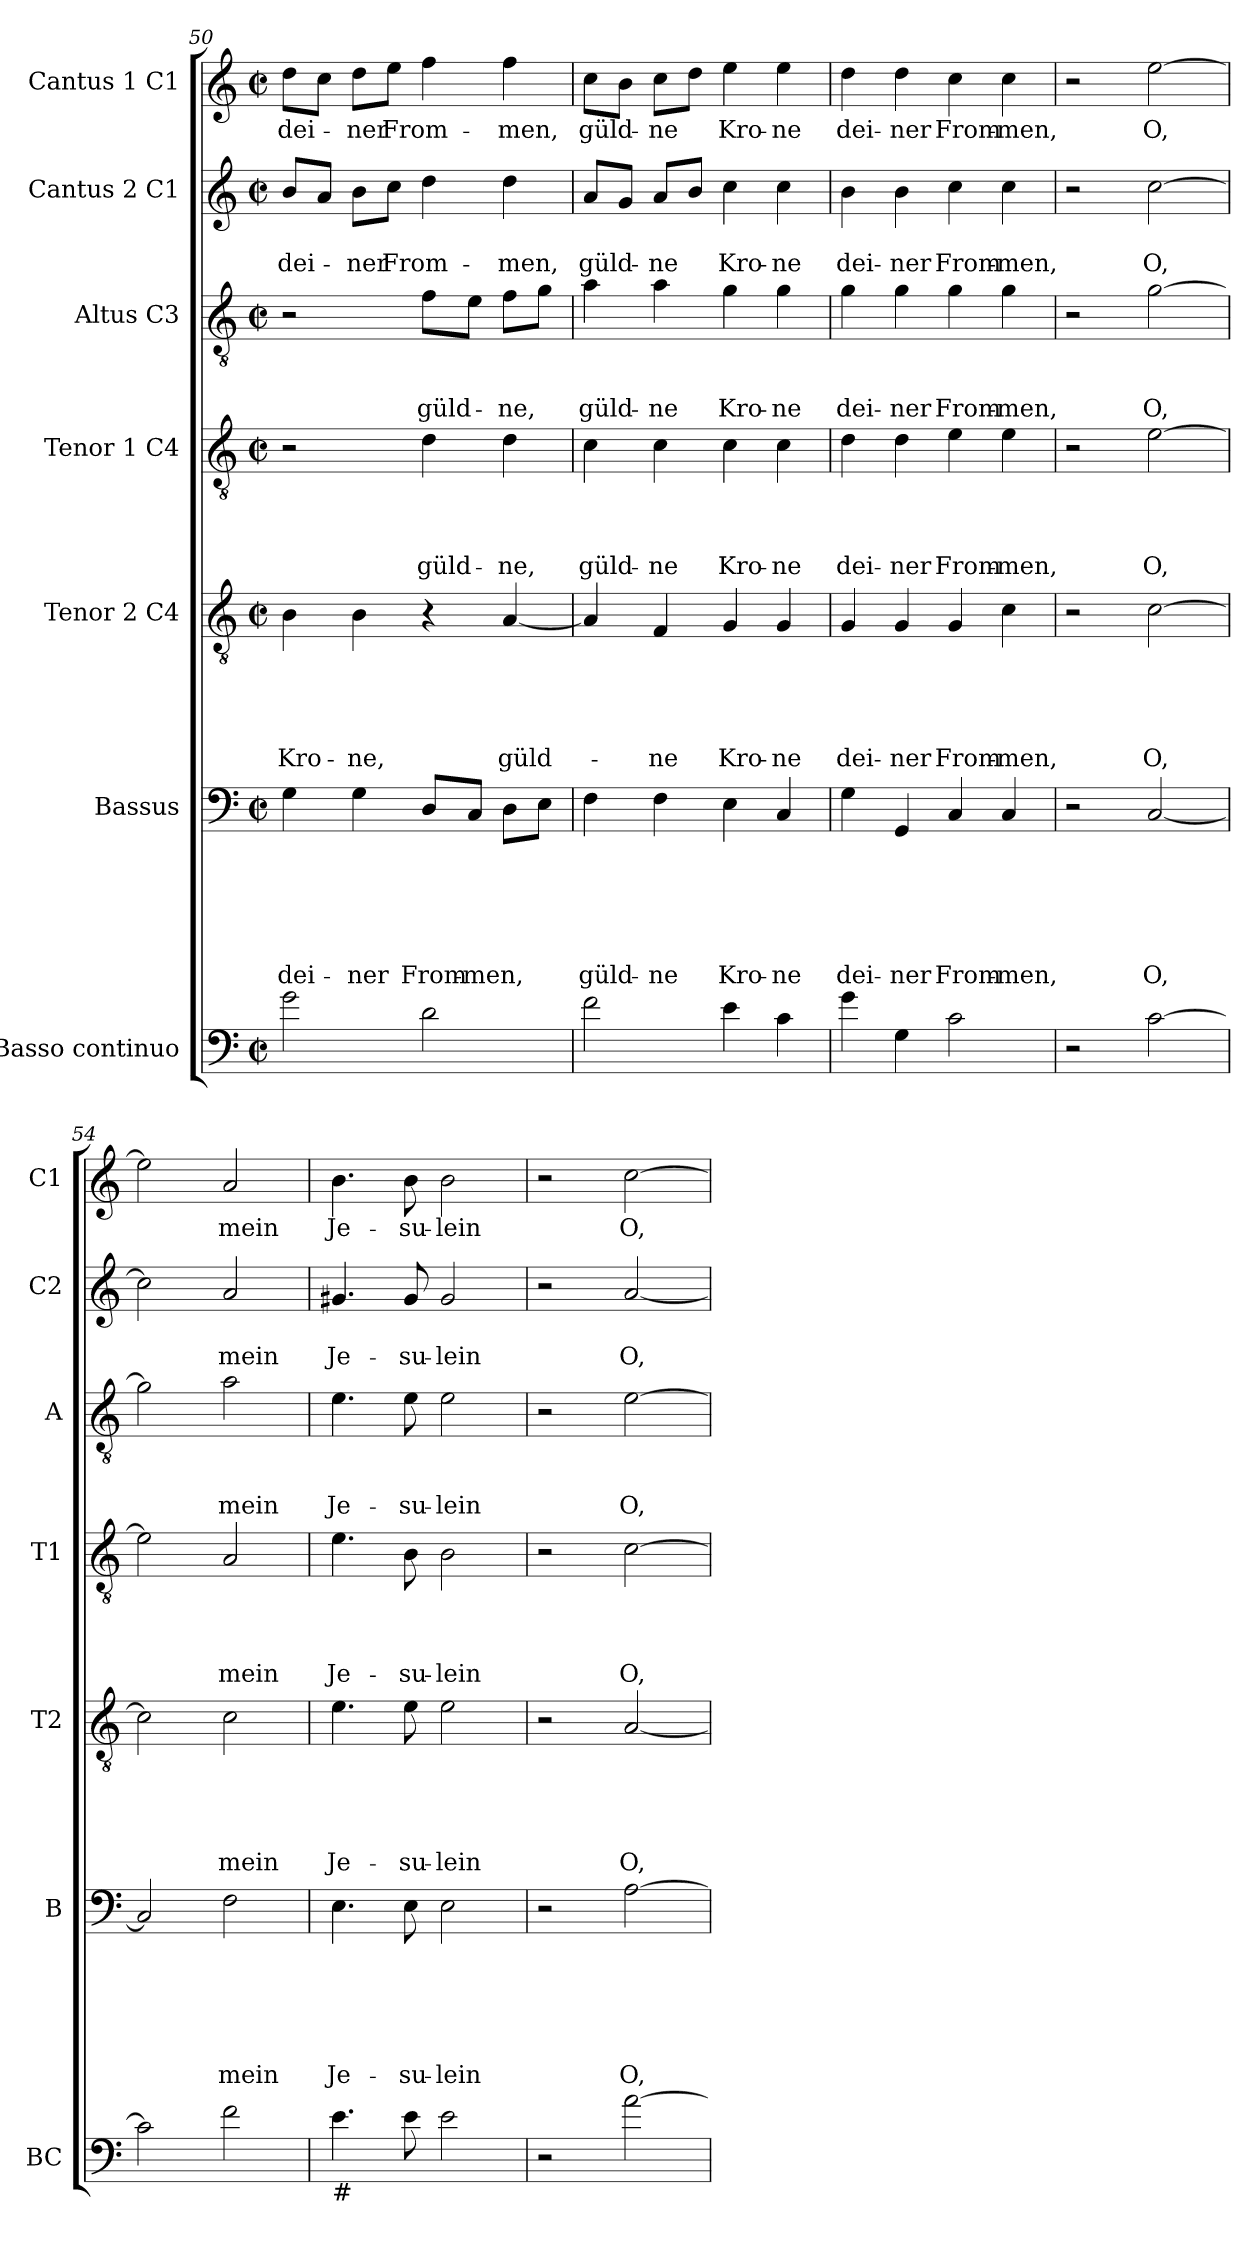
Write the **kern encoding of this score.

**kern	**kern	**text	**text	**text	**text	**text	**text	**kern	**text	**text	**text	**text	**text	**kern	**text	**text	**text	**text	**kern	**text	**text	**text	**kern	**text	**text	**kern	**text
*part7	*part6	*part6	*part6	*part6	*part6	*part6	*part6	*part5	*part5	*part5	*part5	*part5	*part5	*part4	*part4	*part4	*part4	*part4	*part3	*part3	*part3	*part3	*part2	*part2	*part2	*part1	*part1
*staff7	*staff6	*staff6	*staff6	*staff6	*staff6	*staff6	*staff6	*staff5	*staff5	*staff5	*staff5	*staff5	*staff5	*staff4	*staff4	*staff4	*staff4	*staff4	*staff3	*staff3	*staff3	*staff3	*staff2	*staff2	*staff2	*staff1	*staff1
*I"Basso continuo	*I"Bassus	*	*	*	*	*	*	*I"Tenor 2 C4	*	*	*	*	*	*I"Tenor 1 C4	*	*	*	*	*I"Altus C3	*	*	*	*I"Cantus 2 C1	*	*	*I"Cantus 1 C1	*
*I'BC	*I'B	*	*	*	*	*	*	*I'T2	*	*	*	*	*	*I'T1	*	*	*	*	*I'A	*	*	*	*I'C2	*	*	*I'C1	*
!!LO:LB:g=z
*clefF4	*clefF4	*	*	*	*	*	*	*clefGv2	*	*	*	*	*	*clefGv2	*	*	*	*	*clefGv2	*	*	*	*clefG2	*	*	*clefG2	*
*ITrd7c12	*	*	*	*	*	*	*	*	*	*	*	*	*	*	*	*	*	*	*	*	*	*	*	*	*	*	*
*k[]	*k[]	*	*	*	*	*	*	*k[]	*	*	*	*	*	*k[]	*	*	*	*	*k[]	*	*	*	*k[]	*	*	*k[]	*
*C:	*C:	*	*	*	*	*	*	*C:	*	*	*	*	*	*C:	*	*	*	*	*C:	*	*	*	*C:	*	*	*C:	*
*M2/2	*M2/2	*	*	*	*	*	*	*M2/2	*	*	*	*	*	*M2/2	*	*	*	*	*M2/2	*	*	*	*M2/2	*	*	*M2/2	*
*met(c|)	*met(c|)	*	*	*	*	*	*	*met(c|)	*	*	*	*	*	*met(c|)	*	*	*	*	*met(c|)	*	*	*	*met(c|)	*	*	*met(c|)	*
=50	=50	=50	=50	=50	=50	=50	=50	=50	=50	=50	=50	=50	=50	=50	=50	=50	=50	=50	=50	=50	=50	=50	=50	=50	=50	=50	=50
!	!	!	!	!	!	!	!LO:LY:b	!	!	!	!	!	!LO:LY:b	!	!	!	!	!	!	!	!	!	!	!	!LO:LY:b	!	!LO:LY:b
2G\	4G\	.	.	.	.	.	dei-	4B\	.	.	.	.	Kro-	2r	.	.	.	.	2r	.	.	.	8b/L	.	dei-	8dd\L	dei-
.	.	.	.	.	.	.	.	.	.	.	.	.	.	.	.	.	.	.	.	.	.	.	8a/J	.	.	8cc\J	.
!	!	!	!	!	!	!	!LO:LY:b	!	!	!	!	!	!LO:LY:b	!	!	!	!	!	!	!	!	!	!	!	!LO:LY:b	!	!LO:LY:b
.	4G\	.	.	.	.	.	-ner	4B\	.	.	.	.	-ne,	.	.	.	.	.	.	.	.	.	8b\L	.	-ner	8dd\L	-ner
!	!	!	!	!	!	!	!	!	!	!	!	!	!	!	!	!	!	!	!	!	!	!	!	!	!LO:LY:b	!	!LO:LY:b
.	.	.	.	.	.	.	.	.	.	.	.	.	.	.	.	.	.	.	.	.	.	.	8cc\J	.	From-	8ee\J	From-
!	!	!	!	!	!	!	!LO:LY:b	!	!	!	!	!	!	!	!	!	!	!LO:LY:b	!	!	!	!LO:LY:b	!	!	!	!	!
2D\	8D/L	.	.	.	.	.	From-	4r	.	.	.	.	.	4d\	.	.	.	güld-	8f\L	.	.	güld-	4dd\	.	.	4ff\	.
!	!	!	!	!	!	!	!LO:LY:b	!	!	!	!	!	!	!	!	!	!	!	!	!	!	!	!	!	!	!	!
.	8C/J	.	.	.	.	.	-men,	.	.	.	.	.	.	.	.	.	.	.	8e\J	.	.	.	.	.	.	.	.
!	!	!	!	!	!	!	!	!	!	!	!	!	!LO:LY:b	!	!	!	!	!LO:LY:b	!	!	!	!LO:LY:b	!	!	!LO:LY:b	!	!LO:LY:b
.	8D\L	.	.	.	.	.	.	[<4A/	.	.	.	.	güld-	4d\	.	.	.	-ne,	8f\L	.	.	-ne,	4dd\	.	-men,	4ff\	-men,
.	8E\J	.	.	.	.	.	.	.	.	.	.	.	.	.	.	.	.	.	8g\J	.	.	.	.	.	.	.	.
=51	=51	=51	=51	=51	=51	=51	=51	=51	=51	=51	=51	=51	=51	=51	=51	=51	=51	=51	=51	=51	=51	=51	=51	=51	=51	=51	=51
!	!	!	!	!	!	!	!LO:LY:b	!	!	!	!	!	!	!	!	!	!	!LO:LY:b	!	!	!	!LO:LY:b	!	!	!LO:LY:b	!	!LO:LY:b
2F\	4F\	.	.	.	.	.	güld-	4A/]	.	.	.	.	.	4c\	.	.	.	güld-	4a\	.	.	güld-	8a/L	.	güld-	8cc\L	güld-
.	.	.	.	.	.	.	.	.	.	.	.	.	.	.	.	.	.	.	.	.	.	.	8g/J	.	.	8b\J	.
!	!	!	!	!	!	!	!LO:LY:b	!	!	!	!	!	!LO:LY:b	!	!	!	!	!LO:LY:b	!	!	!	!LO:LY:b	!	!	!LO:LY:b	!	!LO:LY:b
.	4F\	.	.	.	.	.	-ne	4F/	.	.	.	.	-ne	4c\	.	.	.	-ne	4a\	.	.	-ne	8a/L	.	-ne	8cc\L	-ne
.	.	.	.	.	.	.	.	.	.	.	.	.	.	.	.	.	.	.	.	.	.	.	8b/J	.	.	8dd\J	.
!	!	!	!	!	!	!	!LO:LY:b	!	!	!	!	!	!LO:LY:b	!	!	!	!	!LO:LY:b	!	!	!	!LO:LY:b	!	!	!LO:LY:b	!	!LO:LY:b
4E\	4E\	.	.	.	.	.	Kro-	4G/	.	.	.	.	Kro-	4c\	.	.	.	Kro-	4g\	.	.	Kro-	4cc\	.	Kro-	4ee\	Kro-
!	!	!	!	!	!	!	!LO:LY:b	!	!	!	!	!	!LO:LY:b	!	!	!	!	!LO:LY:b	!	!	!	!LO:LY:b	!	!	!LO:LY:b	!	!LO:LY:b
4C>\	4C/	.	.	.	.	.	-ne	4G/	.	.	.	.	-ne	4c\	.	.	.	-ne	4g\	.	.	-ne	4cc\	.	-ne	4ee\	-ne
=52	=52	=52	=52	=52	=52	=52	=52	=52	=52	=52	=52	=52	=52	=52	=52	=52	=52	=52	=52	=52	=52	=52	=52	=52	=52	=52	=52
!	!	!	!	!	!	!	!LO:LY:b	!	!	!	!	!	!LO:LY:b	!	!	!	!	!LO:LY:b	!	!	!	!LO:LY:b	!	!	!LO:LY:b	!	!LO:LY:b
4G\	4G\	.	.	.	.	.	dei-	4G/	.	.	.	.	dei-	4d\	.	.	.	dei-	4g\	.	.	dei-	4b\	.	dei-	4dd\	dei-
!	!	!	!	!	!	!	!LO:LY:b	!	!	!	!	!	!LO:LY:b	!	!	!	!	!LO:LY:b	!	!	!	!LO:LY:b	!	!	!LO:LY:b	!	!LO:LY:b
4GG\	4GG/	.	.	.	.	.	-ner	4G/	.	.	.	.	-ner	4d\	.	.	.	-ner	4g\	.	.	-ner	4b\	.	-ner	4dd\	-ner
!	!	!	!	!	!	!	!LO:LY:b	!	!	!	!	!	!LO:LY:b	!	!	!	!	!LO:LY:b	!	!	!	!LO:LY:b	!	!	!LO:LY:b	!	!LO:LY:b
2C\	4C/	.	.	.	.	.	From-	4G/	.	.	.	.	From-	4e\	.	.	.	From-	4g\	.	.	From-	4cc\	.	From-	4cc\	From-
!	!	!	!	!	!	!	!LO:LY:b:rj	!	!	!	!	!	!LO:LY:b:rj	!	!	!	!	!LO:LY:b:rj	!	!	!	!LO:LY:b:rj	!	!	!LO:LY:b:rj	!	!LO:LY:b:rj
.	4C/	.	.	.	.	.	-men,	4c\	.	.	.	.	-men,	4e\	.	.	.	-men,	4g\	.	.	-men,	4cc\	.	-men,	4cc\	-men,
=53	=53	=53	=53	=53	=53	=53	=53	=53	=53	=53	=53	=53	=53	=53	=53	=53	=53	=53	=53	=53	=53	=53	=53	=53	=53	=53	=53
2r	2r	.	.	.	.	.	.	2r	.	.	.	.	.	2r	.	.	.	.	2r	.	.	.	2r	.	.	2r	.
!	!	!	!	!	!	!	!LO:LY:b	!	!	!	!	!	!LO:LY:b	!	!	!	!	!LO:LY:b	!	!	!	!LO:LY:b	!	!	!LO:LY:b	!	!LO:LY:b
[<2C\	[<2C/	.	.	.	.	.	O,	[>2c\	.	.	.	.	O,	[>2e\	.	.	.	O,	[>2g\	.	.	O,	[>2cc\	.	O,	[>2ee\	O,
=54	=54	=54	=54	=54	=54	=54	=54	=54	=54	=54	=54	=54	=54	=54	=54	=54	=54	=54	=54	=54	=54	=54	=54	=54	=54	=54	=54
2C\]	2C/]	.	.	.	.	.	.	2c\]	.	.	.	.	.	2e\]	.	.	.	.	2g\]	.	.	.	2cc\]	.	.	2ee\]	.
!	!	!	!	!	!	!	!LO:LY:b	!	!	!	!	!	!LO:LY:b	!	!	!	!	!LO:LY:b	!	!	!	!LO:LY:b	!	!	!LO:LY:b	!	!LO:LY:b
2F\	2F\	.	.	.	.	.	mein	2c\	.	.	.	.	mein	2A/	.	.	.	mein	2a\	.	.	mein	2a/	.	mein	2a/	mein
!!LO:PB:g=z
=55	=55	=55	=55	=55	=55	=55	=55	=55	=55	=55	=55	=55	=55	=55	=55	=55	=55	=55	=55	=55	=55	=55	=55	=55	=55	=55	=55
!LO:TX:b:t=#	!	!	!	!	!	!	!	!	!	!	!	!	!	!	!	!	!	!	!	!	!	!	!	!	!	!	!
!	!	!	!	!	!	!	!LO:LY:b	!	!	!	!	!	!LO:LY:b	!	!	!	!	!LO:LY:b	!	!	!	!LO:LY:b	!	!	!LO:LY:b	!	!LO:LY:b
4.E\	4.E\	.	.	.	.	.	Je-	4.e\	.	.	.	.	Je-	4.e\	.	.	.	Je-	4.e\	.	.	Je-	4.g#X/	.	Je-	4.b\	Je-
!	!	!	!	!	!	!	!LO:LY:b	!	!	!	!	!	!LO:LY:b	!	!	!	!	!LO:LY:b	!	!	!	!LO:LY:b	!	!	!LO:LY:b	!	!LO:LY:b
8E\	8E\	.	.	.	.	.	-su-	8e\	.	.	.	.	-su-	8B\	.	.	.	-su-	8e\	.	.	-su-	8g#/	.	-su-	8b\	-su-
!	!	!	!	!	!	!	!LO:LY:b	!	!	!	!	!	!LO:LY:b	!	!	!	!	!LO:LY:b	!	!	!	!LO:LY:b	!	!	!LO:LY:b	!	!LO:LY:b
2E\	2E\	.	.	.	.	.	-lein	2e\	.	.	.	.	-lein	2B\	.	.	.	-lein	2e\	.	.	-lein	2g#/	.	-lein	2b\	-lein
=56	=56	=56	=56	=56	=56	=56	=56	=56	=56	=56	=56	=56	=56	=56	=56	=56	=56	=56	=56	=56	=56	=56	=56	=56	=56	=56	=56
2r	2r	.	.	.	.	.	.	2r	.	.	.	.	.	2r	.	.	.	.	2r	.	.	.	2r	.	.	2r	.
!	!	!	!	!	!	!	!LO:LY:b	!	!	!	!	!	!LO:LY:b	!	!	!	!	!LO:LY:b	!	!	!	!LO:LY:b	!	!	!LO:LY:b	!	!LO:LY:b
[>2A\	[>2A\	.	.	.	.	.	O,	[<2A/	.	.	.	.	O,	[>2c\	.	.	.	O,	[>2e\	.	.	O,	[<2a/	.	O,	[>2cc\	O,
=	=	=	=	=	=	=	=	=	=	=	=	=	=	=	=	=	=	=	=	=	=	=	=	=	=	=	=
*-	*-	*-	*-	*-	*-	*-	*-	*-	*-	*-	*-	*-	*-	*-	*-	*-	*-	*-	*-	*-	*-	*-	*-	*-	*-	*-	*-
